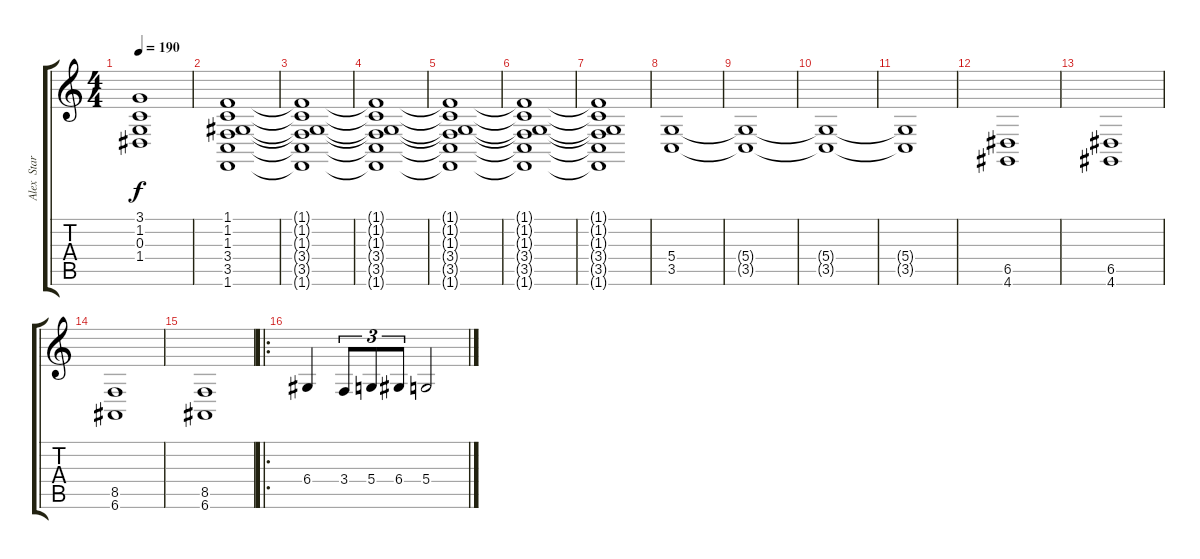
\track ("Alex  Staropoli 4" "Alex  Star") {instrument stringensemble1}
\staff {score tabs}
\tuning (E4 B3 G3 D3 A2 E2) {hide}
\ts (4 4)
\tempo 190
\clef g2
\ks c
(3.1{t} 1.2{t} 0.3{t} 1.4{t}).1{dy f} |
(1.1 1.2 1.3 3.4 3.5 1.6).1 |
(1.1{t} 1.2{t} 1.3{t} 3.4{t} 3.5{t} 1.6{t}).1 |
(1.1{t} 1.2{t} 1.3{t} 3.4{t} 3.5{t} 1.6{t}).1 |
(1.1{t} 1.2{t} 1.3{t} 3.4{t} 3.5{t} 1.6{t}).1 |
(1.1{t} 1.2{t} 1.3{t} 3.4{t} 3.5{t} 1.6{t}).1 |
(1.1{t} 1.2{t} 1.3{t} 3.4{t} 3.5{t} 1.6{t}).1 |
(5.4 3.5).1 |
(5.4{t} 3.5{t}).1 |
(5.4{t} 3.5{t}).1 |
(5.4{t} 3.5{t}).1 |
(6.5 4.6).1 |
(6.5 4.6).1 |
(8.5 6.6).1 |
(8.5 6.6).1 |
\ro
6.4.4{volume 16 instrument cello} 3.4.8{tu (3 2)} 5.4.8{tu (3 2)} 6.4.8{tu (3 2)} 5.4.2
